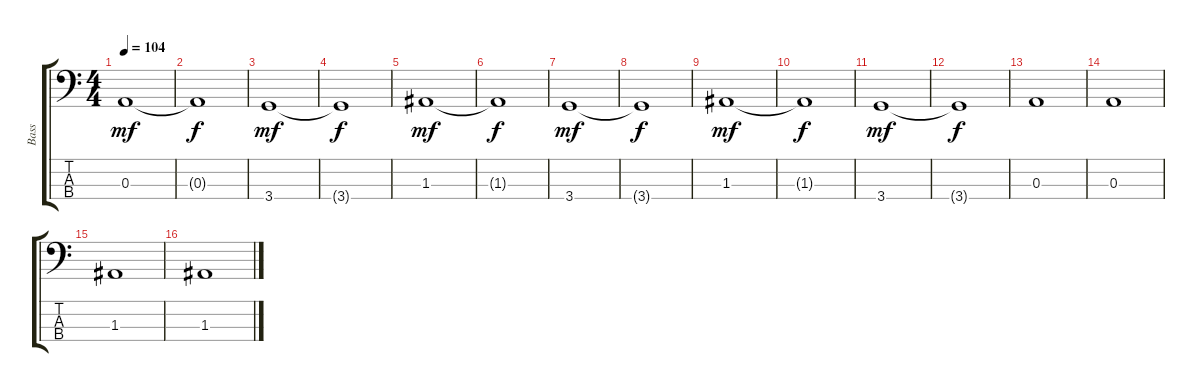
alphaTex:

\track ("Bass" "Bass") {instrument electricbassfinger}
\staff {score tabs}
\tuning (G2 D2 A1 E1) {hide}
\ts (4 4)
\tempo 104
\clef f4
\ks c
0.3.1{dy mf} |
0.3{t}.1{dy f} |
3.4.1{dy mf} |
3.4{t}.1{dy f} |
1.3.1{dy mf} |
1.3{t}.1{dy f} |
3.4.1{dy mf} |
3.4{t}.1{dy f} |
1.3.1{dy mf} |
1.3{t}.1{dy f} |
3.4.1{dy mf} |
3.4{t}.1{dy f} |
0.3.1 |
0.3.1 |
1.3.1 |
1.3.1
